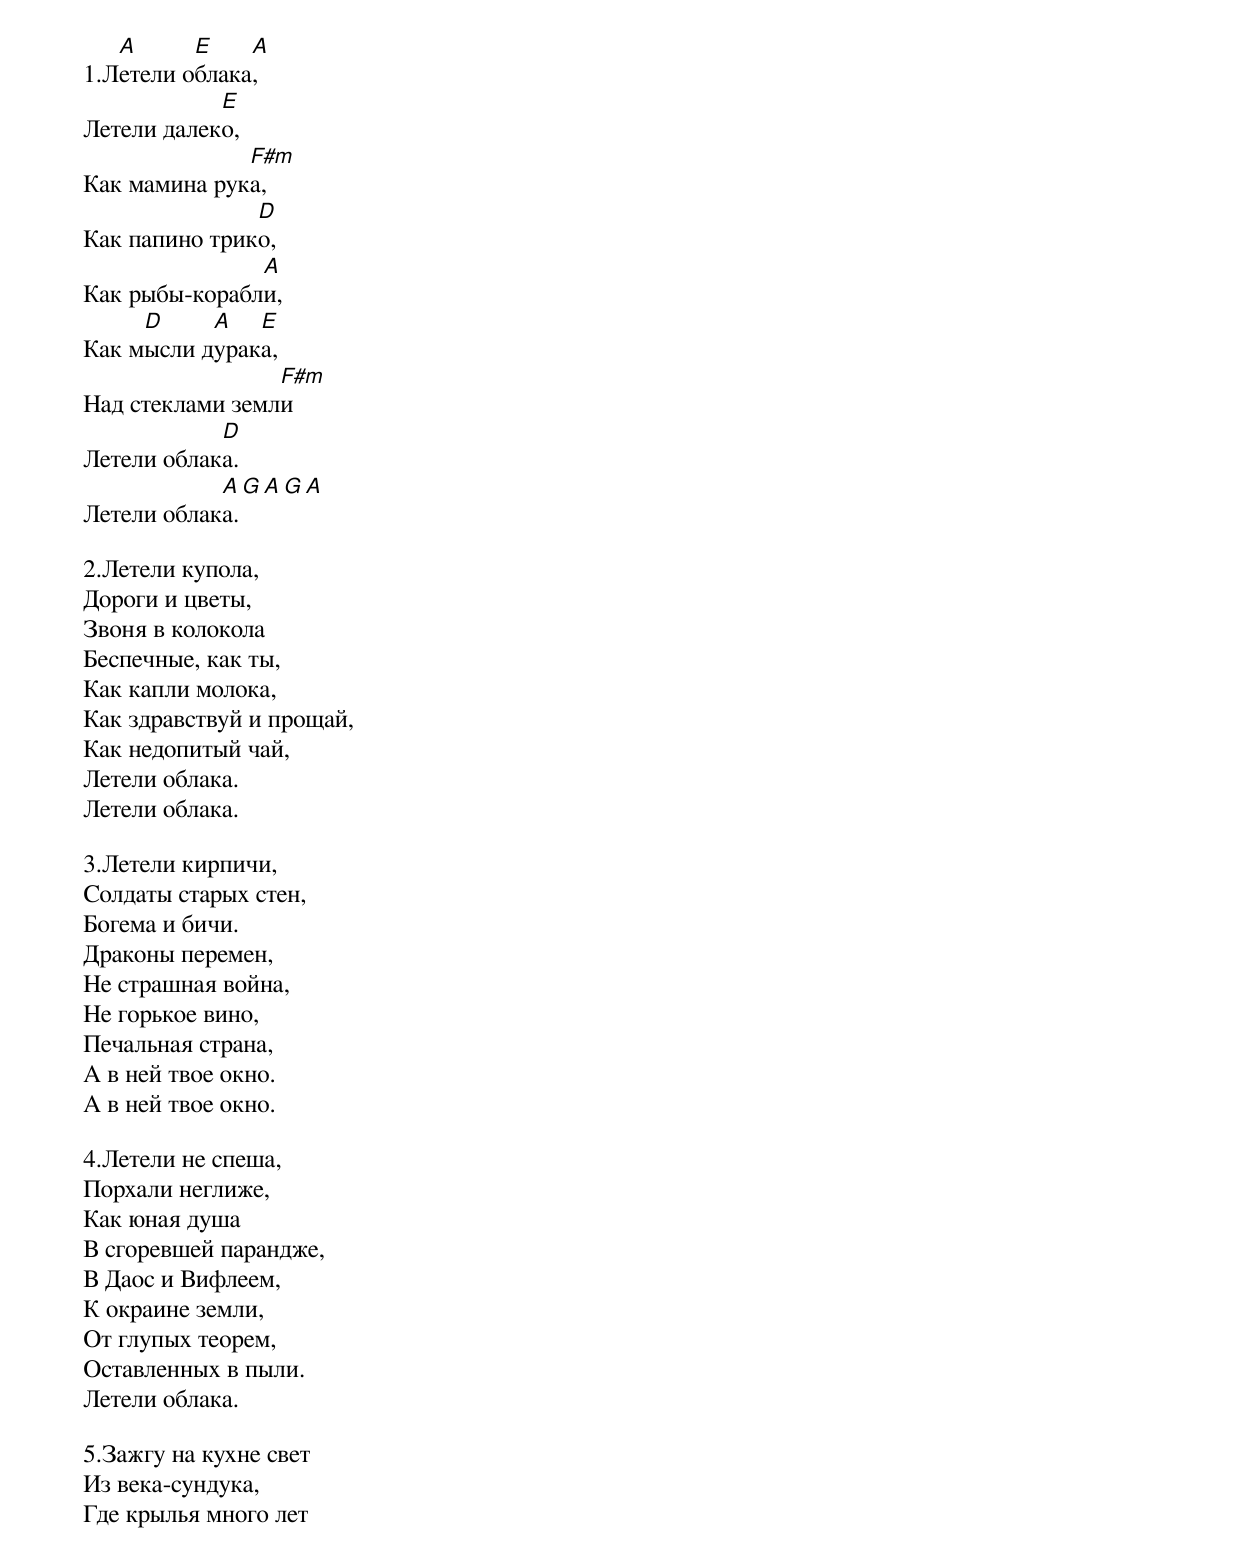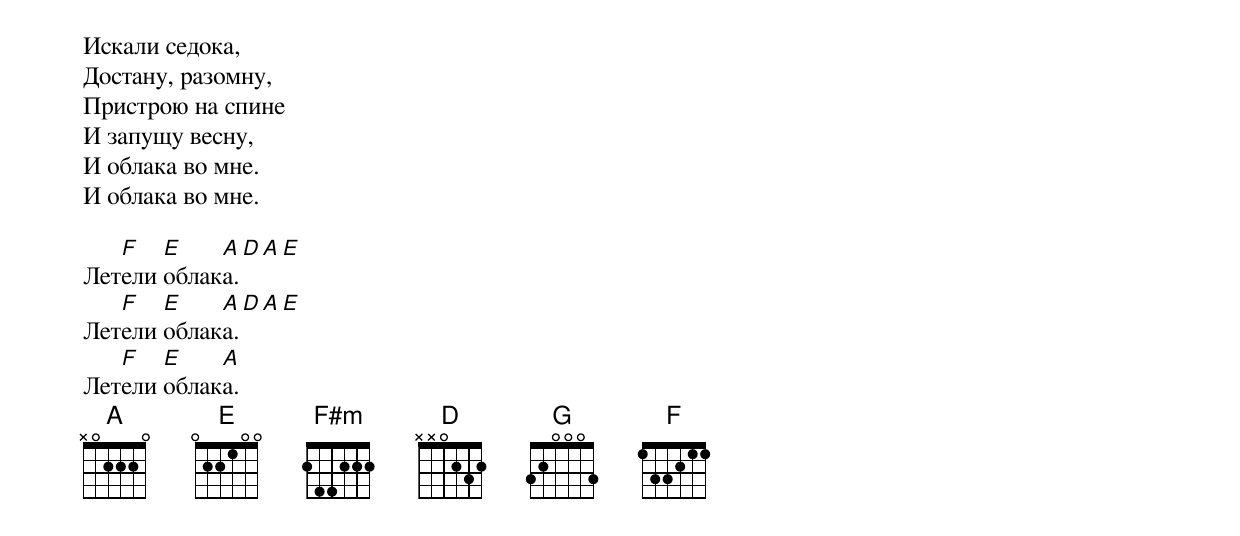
   A      E    A
1.Летели облака,
            E
Летели далеко,
              F#m
Как мамина рука,
               D
Как папино трико,
               A
Как рыбы-корабли,
     D     A   E
Как мысли дурака,
                 F#m
Над стеклами земли
            D
Летели облака.
            A  G A G A
Летели облака.

2.Летели купола,
Дороги и цветы,
Звоня в колокола
Беспечные, как ты,
Как капли молока,
Как здравствуй и прощай,
Как недопитый чай,
Летели облака.
Летели облака.

3.Летели кирпичи,
Солдаты старых стен,
Богема и бичи.
Драконы перемен,
Не страшная война,
Не горькое вино,
Печальная страна,
А в ней твое окно.
А в ней твое окно.

4.Летели не спеша,
Порхали неглиже,
Как юная душа
В сгоревшей парандже,
В Даос и Вифлеем,
К окраине земли,
От глупых теорем,
Оставленных в пыли.
Летели облака.

5.Зажгу на кухне свет
Из века-сундука,
Где крылья много лет
Искали седока,
Достану, разомну,
Пристрою на спине
И запущу весну,
И облака во мне.
И облака во мне.

   F   E    A D A E
Летели облака.
   F   E    A D A E
Летели облака.
   F   E    A
Летели облака.
